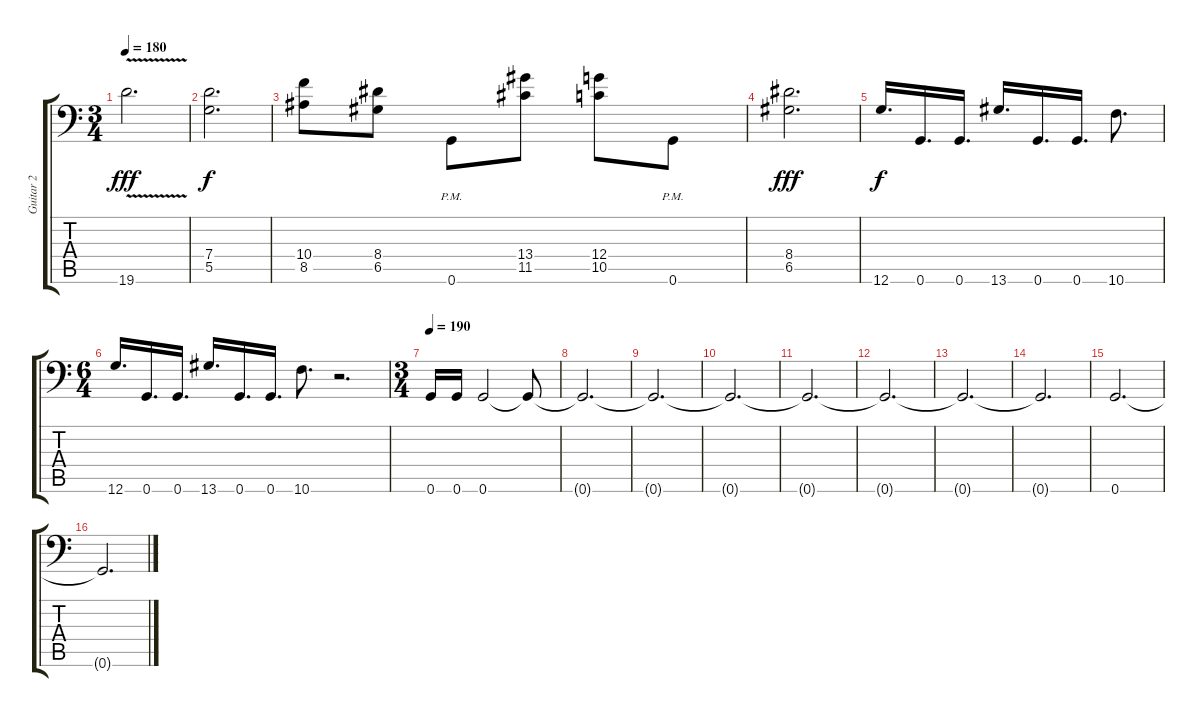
\track ("Guitar 2" "Guitar 2") {instrument distortionguitar}
\staff {score tabs}
\tuning (A3 E3 C3 G2 D2 G1) {hide}
\ts (3 4)
\tempo 180
\clef f4
\ks c
19.6{v}.2{d dy fff} |
(7.4 5.5).2{d dy f} |
(10.4 8.5).8 (8.4 6.5).8 0.6{pm}.8 (13.4 11.5).8 (12.4 10.5).8 0.6{pm}.8 |
(8.4 6.5).2{d dy fff} |
12.6.16{d dy f} 0.6.16{d} 0.6.16{d} 13.6.16{d} 0.6.16{d} 0.6.16{d} 10.6.8{d} |
\ts (6 4)
12.6.16{d} 0.6.16{d} 0.6.16{d} 13.6.16{d} 0.6.16{d} 0.6.16{d} 10.6.8{d} r.2{d} |
\ts (3 4)
\tempo 190
0.6.16 0.6.16 0.6.2 0.6{t}.8 |
0.6{t}.2{d} |
0.6{t}.2{d} |
0.6{t}.2{d} |
0.6{t}.2{d} |
0.6{t}.2{d} |
0.6{t}.2{d} |
0.6{t}.2{d} |
0.6.2{d} |
0.6{t}.2{d}
